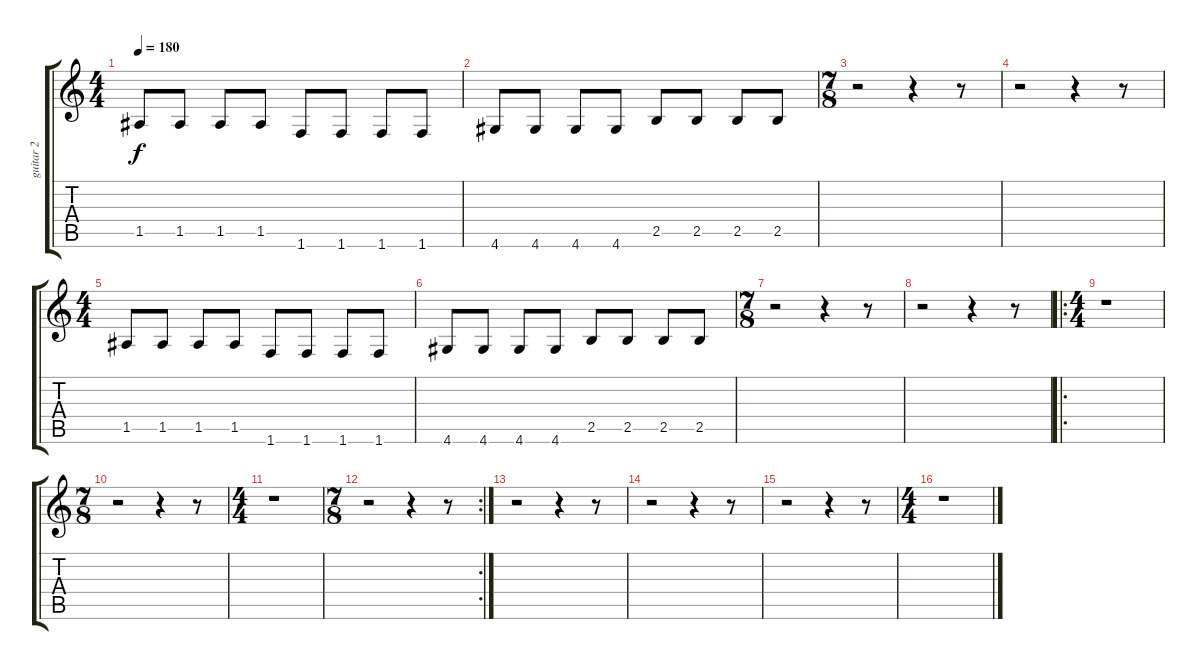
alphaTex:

\track ("guitar 2" "guitar 2") {instrument distortionguitar}
\staff {score tabs}
\tuning (E4 B3 G3 D3 A2 E2) {hide}
\ts (4 4)
\tempo 180
\clef g2
\ks c
1.5.8{dy f} 1.5.8 1.5.8 1.5.8 1.6.8 1.6.8 1.6.8 1.6.8 |
4.6.8 4.6.8 4.6.8 4.6.8 2.5.8 2.5.8 2.5.8 2.5.8 |
\ts (7 8)
r.2 r.4 r.8 |
r.2 r.4 r.8 |
\ts (4 4)
1.5.8 1.5.8 1.5.8 1.5.8 1.6.8 1.6.8 1.6.8 1.6.8 |
4.6.8 4.6.8 4.6.8 4.6.8 2.5.8 2.5.8 2.5.8 2.5.8 |
\ts (7 8)
r.2 r.4 r.8 |
r.2 r.4 r.8 |
\ro
\ts (4 4)
r.1 |
\ts (7 8)
r.2 r.4 r.8 |
\ts (4 4)
r.1 |
\rc 2
\ts (7 8)
r.2 r.4 r.8 |
r.2 r.4 r.8 |
r.2 r.4 r.8 |
r.2 r.4 r.8 |
\ts (4 4)
r.1
